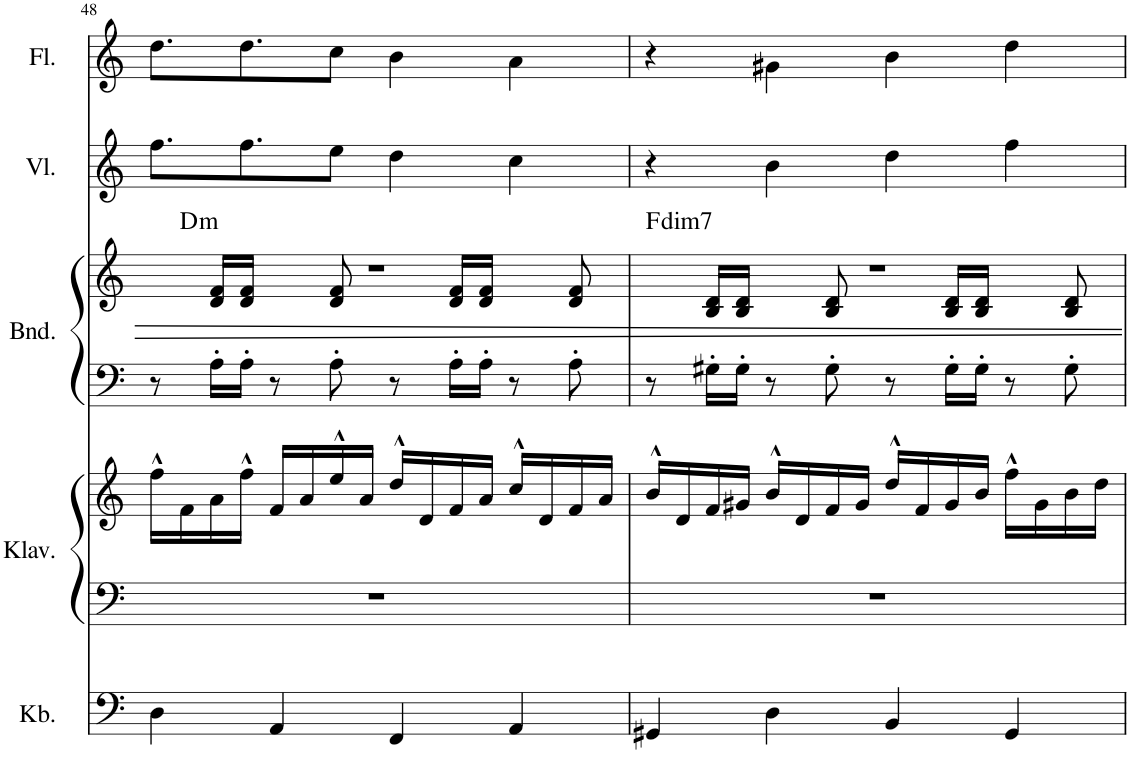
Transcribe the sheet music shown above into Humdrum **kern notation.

**kern	**kern	**kern	**kern	**kern	**harte	**kern	**kern
*part5	*part4	*part4	*part3	*part3	*part3	*part2	*part1
*staff7	*staff6	*staff5	*staff4	*staff3	*	*staff2	*staff1
*I"Kontrabass	*I"Klavier	*	*I"Bandoneon	*	*	*I"Violine	*I"Floete
*I'Kb.	*I'Klav.	*	*I'Bnd.	*	*	*I'Vl.	*I'Fl.
!!LO:PB:g=z
*clefF4	*clefF4	*clefG2	*clefF4	*clefG2	*	*clefG2	*clefG2
*Trd7c12	*	*	*	*	*	*	*
*k[]	*k[]	*k[]	*k[]	*k[]	*	*k[]	*k[]
*M4/4	*M4/4	*M4/4	*M4/4	*M4/4	*	*M4/4	*M4/4
=48	=48	=48	=48	=48	=48	=48	=48
*	*	*	*	*^	*	*	*
4D\	1r	16ff^^\LL	8r	1r	16ryy	.	8.ff\L	8.dd\L
!	!	!	!	!	!	!LO:H:kt=m	!	!
.	.	16f\	.	.	1ryy	D:min	.	.
.	.	16a\	16A'\LL	.	.	.	.	.
.	.	16ff^^\JJ	16A'\JJ	.	.	.	8.ff\	8.dd\
4AA/	.	16f/LL	8r	.	.	.	.	.
.	.	16a/	.	.	.	.	.	.
.	.	16ee^^/	8A'\	.	.	.	8ee\J	8cc\J
.	.	16a/JJ	.	.	.	.	.	.
4FF/	.	16dd^^/LL	8r	.	.	.	4dd\	4b\
.	.	16d/	.	.	.	.	.	.
.	.	16f/	16A'\LL	.	.	.	.	.
.	.	16a/JJ	16A'\JJ	.	.	.	.	.
4AA/	.	16cc^^/LL	8r	.	.	.	4cc\	4a\
.	.	16d/	.	.	.	.	.	.
.	.	16f/	8A'\	.	.	.	.	.
.	.	16a/JJ	.	.	.	.	.	.
2..ryy	2..ryy	2..ryy	2..ryy	16d/ 16f/LL	.	.	2..ryy	2..ryy
.	.	.	.	16d/ 16f/JJ	2ryy	.	.	.
.	.	.	.	8ryy	.	.	.	.
.	.	.	.	8d/ 8f/	.	.	.	.
.	.	.	.	8ryy	.	.	.	.
.	.	.	.	16d/ 16f/LL	.	.	.	.
.	.	.	.	16d/ 16f/JJ	4ryy	.	.	.
.	.	.	.	8ryy	.	.	.	.
.	.	.	.	8d/ 8f/	.	.	.	.
.	.	.	.	.	16ryy	.	.	.
=49	=49	=49	=49	=49	=49	=49	=49	=49
!	!	!	!	!	!	!LO:H:kt=dim7	!	!
*	*	*	*	*v	*v	*	*	*
4GG#X/	1r	16b^^/LL	8r	1r	F:dim7	4r	4r
.	.	16d/	.	.	.	.	.
.	.	16f/	16G#X'\LL	.	.	.	.
.	.	16g#X/JJ	16G#'\JJ	.	.	.	.
4D\	.	16b^^/LL	8r	.	.	4b\	4g#X\
.	.	16d/	.	.	.	.	.
.	.	16f/	8G#'\	.	.	.	.
.	.	16g#/JJ	.	.	.	.	.
4BB/	.	16dd^^/LL	8r	.	.	4dd\	4b\
.	.	16f/	.	.	.	.	.
.	.	16g#/	16G#'\LL	.	.	.	.
.	.	16b/JJ	16G#'\JJ	.	.	.	.
4GG#/	.	16ff^^\LL	8r	.	.	4ff\	4dd\
.	.	16g#\	.	.	.	.	.
.	.	16b\	8G#'\	.	.	.	.
.	.	16dd\JJ	.	.	.	.	.
2..ryy	2..ryy	2..ryy	2..ryy	16B/ 16d/LL	.	2..ryy	2..ryy
.	.	.	.	16B/ 16d/JJ	.	.	.
.	.	.	.	8ryy	.	.	.
.	.	.	.	8B/ 8d/	.	.	.
.	.	.	.	8ryy	.	.	.
.	.	.	.	16B/ 16d/LL	.	.	.
.	.	.	.	16B/ 16d/JJ	.	.	.
.	.	.	.	8ryy	.	.	.
.	.	.	.	8B/ 8d/	.	.	.
=	=	=	=	=	=	=	=
*-	*-	*-	*-	*-	*-	*-	*-
